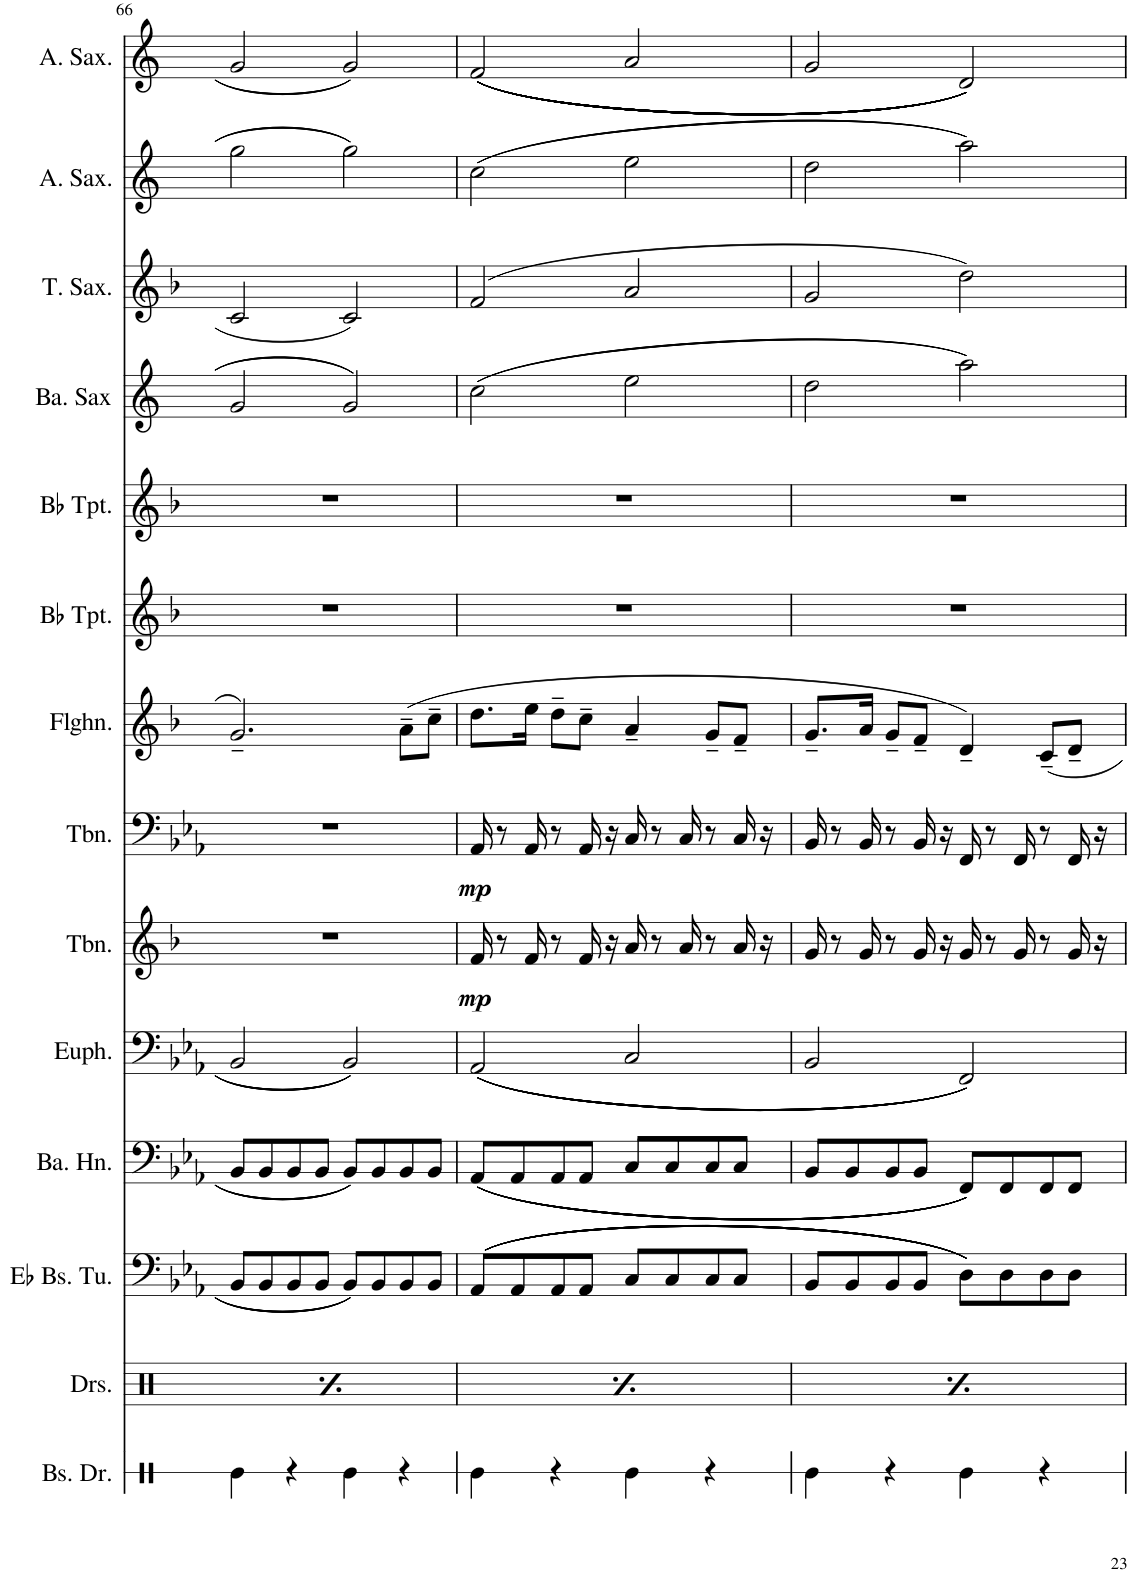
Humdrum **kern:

**kern	**kern	**kern	**kern	**kern	**kern	**dynam	**kern	**dynam	**kern	**kern	**kern	**kern	**kern	**kern	**kern
*part14	*part13	*part12	*part11	*part10	*part9	*part9	*part8	*part8	*part7	*part6	*part5	*part4	*part3	*part2	*part1
*staff14	*staff13	*staff12	*staff11	*staff10	*staff9	*staff9	*staff8	*staff8	*staff7	*staff6	*staff5	*staff4	*staff3	*staff2	*staff1
*I"Bas-drum	*I"Drumset	*I"Bas-tuba in Eb	*I"Bariton-hoorn	*I"Euphonium	*I"Trombone	*	*I"Trombone	*	*I"Flügelhorn	*I"Trompet in Bb	*I"Trompet in Bb	*I"Bariton-saxofoon	*I"Tenor-saxofoon	*I"Alt-saxofoon	*I"Alt-saxofoon
*I'Bs. Dr.	*I'Drs.	*	*I'Ba. Hn.	*I'Euph.	*I'Tbn.	*	*I'Tbn.	*	*I'Flghn.	*	*	*I'Ba. Sax	*I'T. Sax.	*I'A. Sax.	*I'A. Sax.
!!LO:PB:g=z
*clefX	*clefX	*clefF4	*clefF4	*clefF4	*clefG2	*	*clefF4	*	*clefG2	*clefG2	*clefG2	*clefG2	*clefG2	*clefG2	*clefG2
*	*	*	*Trd4c7	*	*Trd8c14	*	*	*	*Trd1c2	*Trd1c2	*Trd1c2	*Trd12c21	*Trd8c14	*Trd5c9	*Trd5c9
*k[]	*k[]	*k[b-e-a-]	*k[b-e-a-]	*k[b-e-a-]	*k[b-]	*	*k[b-e-a-]	*	*k[b-]	*k[b-]	*k[b-]	*k[]	*k[b-]	*k[]	*k[]
*M4/4	*M4/4	*M4/4	*M4/4	*M4/4	*M4/4	*	*M4/4	*	*M4/4	*M4/4	*M4/4	*M4/4	*M4/4	*M4/4	*M4/4
=66	=66	=66	=66	=66	=66	=66	=66	=66	=66	=66	=66	=66	=66	=66	=66
*	*^	*	*	*	*	*	*	*	*	*	*	*	*	*	*
4Re\	8Rcc\	4Rf\	8BB-/L	8BB-/L	2BB-/	1r	.	1r	.	2.g~/	1r	1r	2g/	2c/	2gg\	2g/
.	16r	.	8BB-/	8BB-/	.	.	.	.	.	.	.	.	.	.	.	.
.	16Rcc\	.	.	.	.	.	.	.	.	.	.	.	.	.	.	.
4r	8Rcc\L	4Rf\	8BB-/	8BB-/	.	.	.	.	.	.	.	.	.	.	.	.
.	8Rcc\J	.	8BB-/J	8BB-/J	.	.	.	.	.	.	.	.	.	.	.	.
4Re\	8Rcc\	4Rf\	8BB-/L	8BB-/L	2BB-/	.	.	.	.	.	.	.	2g/	2c/	2gg\	2g/
.	16r	.	8BB-/	8BB-/	.	.	.	.	.	.	.	.	.	.	.	.
.	16Rcc\	.	.	.	.	.	.	.	.	.	.	.	.	.	.	.
4r	8Rcc\L	4Rf\	8BB-/	8BB-/	.	.	.	.	.	(8a~\L	.	.	.	.	.	.
.	8Rcc\J	.	8BB-/J	8BB-/J	.	.	.	.	.	8cc~\J	.	.	.	.	.	.
=67	=67	=67	=67	=67	=67	=67	=67	=67	=67	=67	=67	=67	=67	=67	=67	=67
!	!	!	!	!	!	!	!LO:DY:b	!	!LO:DY:b	!	!	!	!	!	!	!
4Re\	8Rcc\	4Rf\	8AA-/L	(((((((8AA-/L	(((((((2AA-/	16f/	mp	16AA-/	mp	8.dd\L	1r	1r	((2cc\	(2f/	((2cc\	((((((((((((((((2f/
.	.	.	.	.	.	8r	.	8r	.	.	.	.	.	.	.	.
.	16r	.	8AA-/	8AA-/	.	.	.	.	.	.	.	.	.	.	.	.
.	16Rcc\	.	.	.	.	16f/	.	16AA-/	.	16ee\Jk	.	.	.	.	.	.
4r	8Rcc\L	4Rf\	8AA-/	8AA-/	.	8r	.	8r	.	8dd~\L	.	.	.	.	.	.
.	8Rcc\J	.	8AA-/J	8AA-/J	.	16f/	.	16AA-/	.	8cc~\J	.	.	.	.	.	.
.	.	.	.	.	.	16r	.	16r	.	.	.	.	.	.	.	.
4Re\	8Rcc\	4Rf\	8C/L	8C/L	2C/	16a/	.	16C/	.	4a~/	.	.	2ee\	2a/	2ee\	2a/
.	.	.	.	.	.	8r	.	8r	.	.	.	.	.	.	.	.
.	16r	.	8C/	8C/	.	.	.	.	.	.	.	.	.	.	.	.
.	16Rcc\	.	.	.	.	16a/	.	16C/	.	.	.	.	.	.	.	.
4r	8Rcc\L	4Rf\	8C/	8C/	.	8r	.	8r	.	8g~/L	.	.	.	.	.	.
.	8Rcc\J	.	8C/J	8C/J	.	16a/	.	16C/	.	8f~/J	.	.	.	.	.	.
.	.	.	.	.	.	16r	.	16r	.	.	.	.	.	.	.	.
=68	=68	=68	=68	=68	=68	=68	=68	=68	=68	=68	=68	=68	=68	=68	=68	=68
4Re\	8Rcc\	4Rf\	8BB-/L	8BB-/L	2BB-/	16g/	.	16BB-/	.	8.g~/L	1r	1r	2dd\	2g/	2dd\	2g/
.	.	.	.	.	.	8r	.	8r	.	.	.	.	.	.	.	.
.	16r	.	8BB-/	8BB-/	.	.	.	.	.	.	.	.	.	.	.	.
.	16Rcc\	.	.	.	.	16g/	.	16BB-/	.	16a/Jk	.	.	.	.	.	.
4r	8Rcc\L	4Rf\	8BB-/	8BB-/	.	8r	.	8r	.	8g~/L	.	.	.	.	.	.
.	8Rcc\J	.	8BB-/J	8BB-/J	.	16g/	.	16BB-/	.	8f~/J	.	.	.	.	.	.
.	.	.	.	.	.	16r	.	16r	.	.	.	.	.	.	.	.
4Re\	8Rcc\	4Rf\	8D\L	8FF/L)))))))	2FF/)))))))	16g/	.	16FF/	.	4d~/)	.	.	2aa\))	2dd\)	2aa\))	2d/))))))))))))))))
.	.	.	.	.	.	8r	.	8r	.	.	.	.	.	.	.	.
.	16r	.	8D\	8FF/	.	.	.	.	.	.	.	.	.	.	.	.
.	16Rcc\	.	.	.	.	16g/	.	16FF/	.	.	.	.	.	.	.	.
4r	8Rcc\L	4Rf\	8D\	8FF/	.	8r	.	8r	.	8c~/L	.	.	.	.	.	.
.	8Rcc\J	.	8D\J	8FF/J	.	16g/	.	16FF/	.	8d~/J	.	.	.	.	.	.
.	.	.	.	.	.	16r	.	16r	.	.	.	.	.	.	.	.
*	*v	*v	*	*	*	*	*	*	*	*	*	*	*	*	*	*
=	=	=	=	=	=	=	=	=	=	=	=	=	=	=	=
*-	*-	*-	*-	*-	*-	*-	*-	*-	*-	*-	*-	*-	*-	*-	*-
